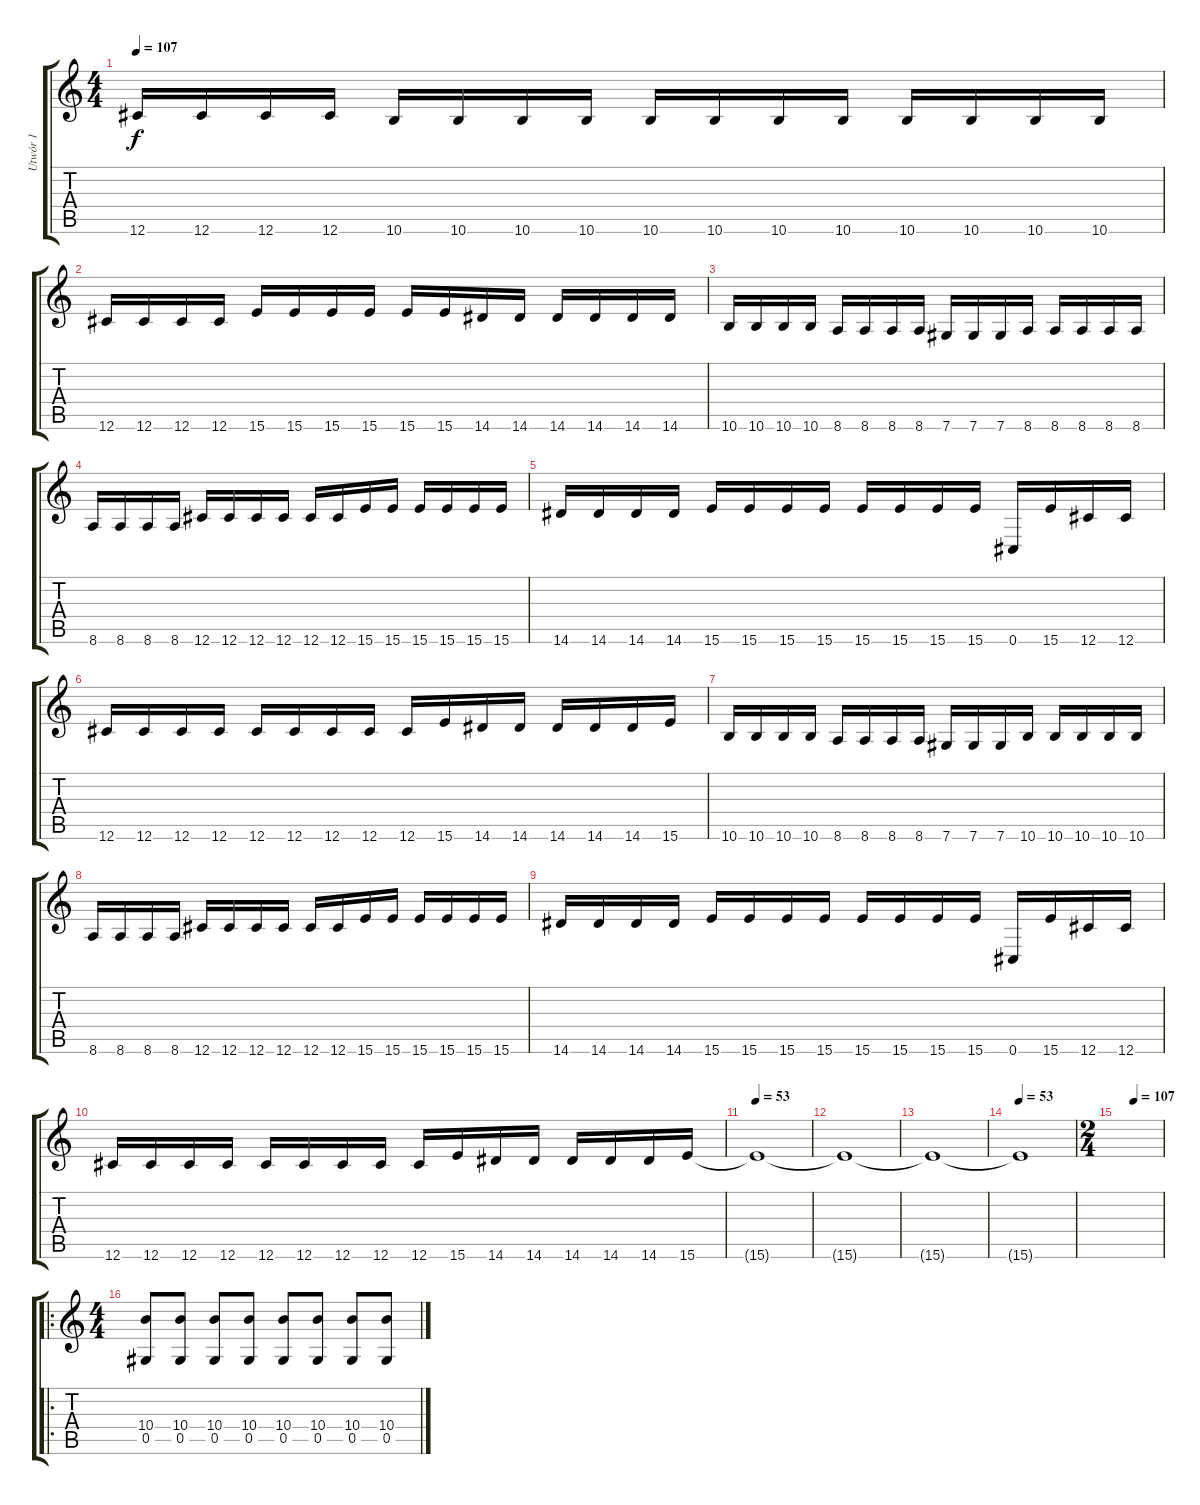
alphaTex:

\track ("Utwór 1" "Utwór 1") {instrument distortionguitar}
\staff {score tabs}
\tuning (Eb4 Bb3 Gb3 Db3 Ab2 Db2) {hide}
\ts (4 4)
\tempo 107
\clef g2
\ks c
12.6.16{dy f} 12.6.16 12.6.16 12.6.16 10.6.16 10.6.16 10.6.16 10.6.16 10.6.16 10.6.16 10.6.16 10.6.16 10.6.16 10.6.16 10.6.16 10.6.16 |
12.6.16 12.6.16 12.6.16 12.6.16 15.6.16 15.6.16 15.6.16 15.6.16 15.6.16 15.6.16 14.6.16 14.6.16 14.6.16 14.6.16 14.6.16 14.6.16 |
10.6.16 10.6.16 10.6.16 10.6.16 8.6.16 8.6.16 8.6.16 8.6.16 7.6.16 7.6.16 7.6.16 8.6.16 8.6.16 8.6.16 8.6.16 8.6.16 |
8.6.16 8.6.16 8.6.16 8.6.16 12.6.16 12.6.16 12.6.16 12.6.16 12.6.16 12.6.16 15.6.16 15.6.16 15.6.16 15.6.16 15.6.16 15.6.16 |
14.6.16 14.6.16 14.6.16 14.6.16 15.6.16 15.6.16 15.6.16 15.6.16 15.6.16 15.6.16 15.6.16 15.6.16 0.6.16 15.6.16 12.6.16 12.6.16 |
12.6.16 12.6.16 12.6.16 12.6.16 12.6.16 12.6.16 12.6.16 12.6.16 12.6.16 15.6.16 14.6.16 14.6.16 14.6.16 14.6.16 14.6.16 15.6.16 |
10.6.16 10.6.16 10.6.16 10.6.16 8.6.16 8.6.16 8.6.16 8.6.16 7.6.16 7.6.16 7.6.16 10.6.16 10.6.16 10.6.16 10.6.16 10.6.16 |
8.6.16 8.6.16 8.6.16 8.6.16 12.6.16 12.6.16 12.6.16 12.6.16 12.6.16 12.6.16 15.6.16 15.6.16 15.6.16 15.6.16 15.6.16 15.6.16 |
14.6.16 14.6.16 14.6.16 14.6.16 15.6.16 15.6.16 15.6.16 15.6.16 15.6.16 15.6.16 15.6.16 15.6.16 0.6.16 15.6.16 12.6.16 12.6.16 |
12.6.16 12.6.16 12.6.16 12.6.16 12.6.16 12.6.16 12.6.16 12.6.16 12.6.16 15.6.16 14.6.16 14.6.16 14.6.16 14.6.16 14.6.16 15.6.16 |
\tempo 53
15.6{t}.1 |
15.6{t}.1 |
15.6{t}.1 |
\tempo 53
15.6{t}.1 |
\ts (2 4)
\tempo (107 0.375)
|
\ro
\ts (4 4)
(10.4 0.5).8 (10.4 0.5).8 (10.4 0.5).8 (10.4 0.5).8 (10.4 0.5).8 (10.4 0.5).8 (10.4 0.5).8 (10.4 0.5).8
